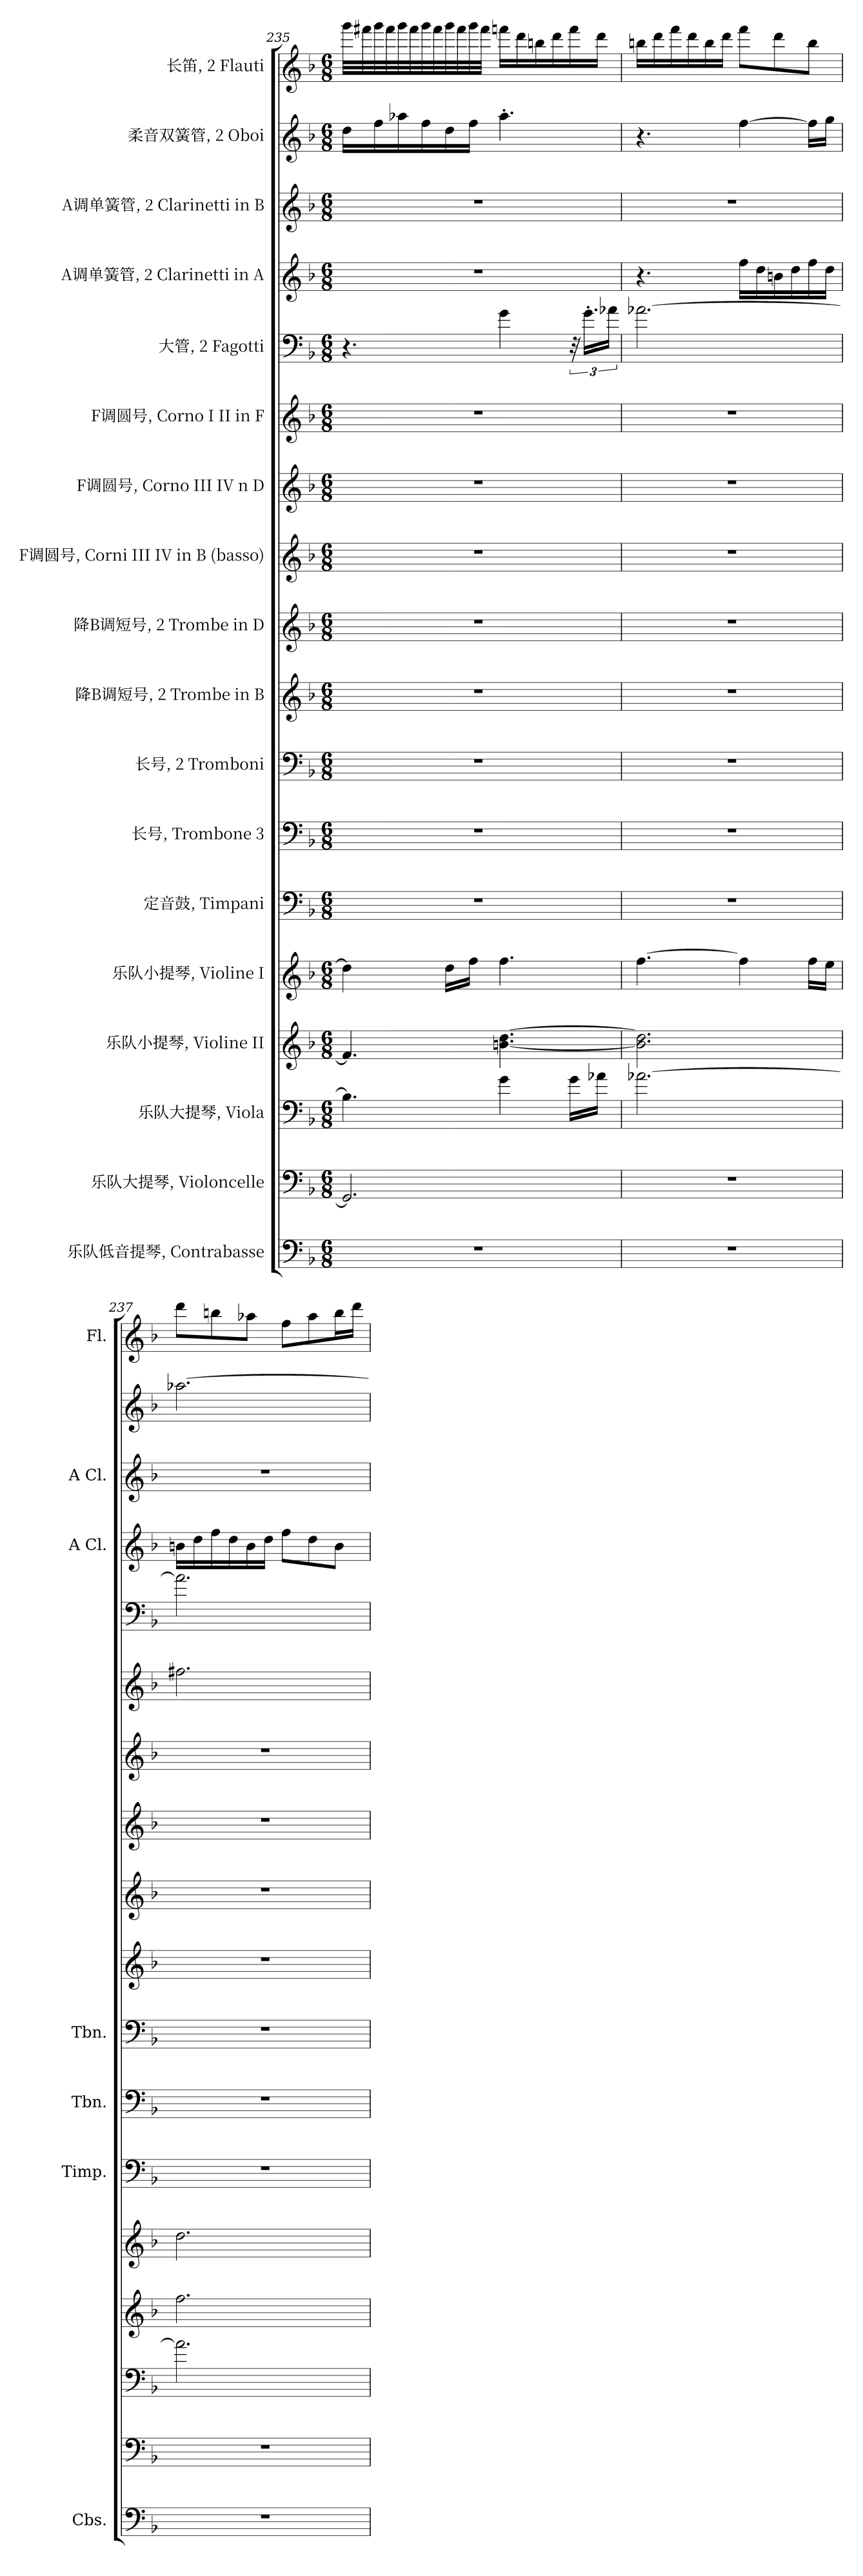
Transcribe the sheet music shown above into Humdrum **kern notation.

**kern	**kern	**kern	**kern	**kern	**kern	**kern	**kern	**kern	**kern	**kern	**kern	**kern	**kern	**kern	**kern	**kern	**kern
*part18	*part17	*part16	*part15	*part14	*part13	*part12	*part11	*part10	*part9	*part8	*part7	*part6	*part5	*part4	*part3	*part2	*part1
*staff18	*staff17	*staff16	*staff15	*staff14	*staff13	*staff12	*staff11	*staff10	*staff9	*staff8	*staff7	*staff6	*staff5	*staff4	*staff3	*staff2	*staff1
*I"乐队低音提琴, Contrabasse	*I"乐队大提琴, Violoncelle	*I"乐队大提琴, Viola	*I"乐队小提琴, Violine II	*I"乐队小提琴, Violine I	*I"定音鼓, Timpani	*I"长号, Trombone 3	*I"长号, 2 Tromboni	*I"降B调短号, 2 Trombe in B	*I"降B调短号, 2 Trombe in D	*I"F调圆号, Corni III IV in B (basso)	*I"F调圆号, Corno III IV n D	*I"F调圆号, Corno I II in F	*I"大管, 2 Fagotti	*I"A调单簧管, 2 Clarinetti in A	*I"A调单簧管, 2 Clarinetti in B	*I"柔音双簧管, 2 Oboi	*I"长笛, 2 Flauti
*I'Cbs.	*	*	*	*	*I'Timp.	*I'Tbn.	*I'Tbn.	*	*	*	*	*	*	*I'A Cl.	*I'A Cl.	*	*I'Fl.
!!LO:PB:g=z
*clefF4	*clefF4	*clefF4	*clefG2	*clefG2	*clefF4	*clefF4	*clefF4	*clefG2	*clefG2	*clefG2	*clefG2	*clefG2	*clefF4	*clefG2	*clefG2	*clefG2	*clefG2
*ITrd7c12	*	*	*	*	*	*	*	*ITrd1c2	*ITrd1c2	*ITrd4c7	*ITrd4c7	*ITrd4c7	*	*ITrd2c3	*ITrd2c3	*ITrd2c3	*
*k[b-]	*k[b-]	*k[b-]	*k[b-]	*k[b-]	*k[b-]	*k[b-]	*k[b-]	*k[b-e-a-]	*k[b-e-a-]	*k[b-e-]	*k[b-e-]	*k[b-e-]	*k[b-]	*k[f#c#]	*k[f#c#]	*k[f#c#]	*k[b-]
*M6/8	*M6/8	*M6/8	*M6/8	*M6/8	*M6/8	*M6/8	*M6/8	*M6/8	*M6/8	*M6/8	*M6/8	*M6/8	*M6/8	*M6/8	*M6/8	*M6/8	*M6/8
*MM91	*MM91	*MM91	*MM91	*MM91	*MM91	*MM91	*MM91	*MM91	*MM91	*MM91	*MM91	*MM91	*MM91	*MM91	*MM91	*MM91	*MM91
=235	=235	=235	=235	=235	=235	=235	=235	=235	=235	=235	=235	=235	=235	=235	=235	=235	=235
2.r	2.GG/]	4.B\]	4.f/]	4dd\]	2.r	2.r	2.r	2.r	2.r	2.r	2.r	2.r	4.r	2.r	2.r	16b\LL	32ggg\LLL
.	.	.	.	.	.	.	.	.	.	.	.	.	.	.	.	.	32fff#X\
.	.	.	.	.	.	.	.	.	.	.	.	.	.	.	.	16dd\	32ggg\
.	.	.	.	.	.	.	.	.	.	.	.	.	.	.	.	.	32fff#\
*	*	*	*	*	*	*	*	*	*	*	*	*	*	*	*	*	*MM95
.	.	.	.	.	.	.	.	.	.	.	.	.	.	.	.	16ffn\	32ggg\
.	.	.	.	.	.	.	.	.	.	.	.	.	.	.	.	.	32fff#\
.	.	.	.	.	.	.	.	.	.	.	.	.	.	.	.	16dd\	32ggg\
.	.	.	.	.	.	.	.	.	.	.	.	.	.	.	.	.	32fff#\
.	.	.	.	16dd\LL	.	.	.	.	.	.	.	.	.	.	.	16b\	32ggg\
.	.	.	.	.	.	.	.	.	.	.	.	.	.	.	.	.	32fff#\
.	.	.	.	16ff\JJ	.	.	.	.	.	.	.	.	.	.	.	16dd\JJ	32ggg\
.	.	.	.	.	.	.	.	.	.	.	.	.	.	.	.	.	32fff#\JJJ
*	*	*	*	*	*	*	*	*	*	*	*	*	*	*	*	*	*MM91
.	.	4g\	[4.bn\ [4.dd\	4.ff\	.	.	.	.	.	.	.	.	4g\	.	.	4.ff'\	16fffn\LL
.	.	.	.	.	.	.	.	.	.	.	.	.	.	.	.	.	16ddd\
*	*	*	*	*	*	*	*	*	*	*	*	*	*	*	*	*	*MM95
.	.	.	.	.	.	.	.	.	.	.	.	.	.	.	.	.	16bbn\
.	.	.	.	.	.	.	.	.	.	.	.	.	.	.	.	.	16ddd\
.	.	16g\LL	.	.	.	.	.	.	.	.	.	.	48r	.	.	.	16fff\
.	.	.	.	.	.	.	.	.	.	.	.	.	24.g'\LL	.	.	.	.
.	.	16a-X\JJ	.	.	.	.	.	.	.	.	.	.	.	.	.	.	16ddd\JJ
.	.	.	.	.	.	.	.	.	.	.	.	.	24a-X\JJ	.	.	.	.
=236	=236	=236	=236	=236	=236	=236	=236	=236	=236	=236	=236	=236	=236	=236	=236	=236	=236
*	*	*	*	*	*	*	*	*	*	*	*	*	*	*	*	*	*MM91
2.r	2.r	[2.a-X\	2.b\] 2.dd\]	[4.ff\	2.r	2.r	2.r	2.r	2.r	2.r	2.r	2.r	[2.a-X\	4.r	2.r	4.r	16bbn\LL
.	.	.	.	.	.	.	.	.	.	.	.	.	.	.	.	.	16ddd\
*	*	*	*	*	*	*	*	*	*	*	*	*	*	*	*	*	*MM95
.	.	.	.	.	.	.	.	.	.	.	.	.	.	.	.	.	16fff\
.	.	.	.	.	.	.	.	.	.	.	.	.	.	.	.	.	16ddd\
.	.	.	.	.	.	.	.	.	.	.	.	.	.	.	.	.	16bb\
.	.	.	.	.	.	.	.	.	.	.	.	.	.	.	.	.	16ddd\JJ
*	*	*	*	*	*	*	*	*	*	*	*	*	*	*	*	*	*MM90
.	.	.	.	4ff\]	.	.	.	.	.	.	.	.	.	16dd\LL	.	[4dd\	8fff\L
.	.	.	.	.	.	.	.	.	.	.	.	.	.	16b\	.	.	.
*	*	*	*	*	*	*	*	*	*	*	*	*	*	*	*	*	*MM95
.	.	.	.	.	.	.	.	.	.	.	.	.	.	16g#X\	.	.	8ddd\
.	.	.	.	.	.	.	.	.	.	.	.	.	.	16b\	.	.	.
.	.	.	.	16ff\LL	.	.	.	.	.	.	.	.	.	16dd\	.	16dd\LL]	8bb\J
.	.	.	.	16ee\JJ	.	.	.	.	.	.	.	.	.	16b\JJ	.	16ee\JJ	.
!!LO:PB:g=z
=237	=237	=237	=237	=237	=237	=237	=237	=237	=237	=237	=237	=237	=237	=237	=237	=237	=237
*	*	*	*	*	*	*	*	*	*	*	*	*	*	*	*	*	*MM90
2.r	2.r	2.a-\]	2.ff\	2.dd\	2.r	2.r	2.r	2.r	2.r	2.r	2.r	2.bn\	2.a-\]	16g#X\LL	2.r	[2.ffn\	8ddd\L
.	.	.	.	.	.	.	.	.	.	.	.	.	.	16b\	.	.	.
*	*	*	*	*	*	*	*	*	*	*	*	*	*	*	*	*	*MM94
.	.	.	.	.	.	.	.	.	.	.	.	.	.	16dd\	.	.	8bbn\
.	.	.	.	.	.	.	.	.	.	.	.	.	.	16b\	.	.	.
.	.	.	.	.	.	.	.	.	.	.	.	.	.	16g#\	.	.	8aa-X\J
.	.	.	.	.	.	.	.	.	.	.	.	.	.	16b\JJ	.	.	.
*	*	*	*	*	*	*	*	*	*	*	*	*	*	*	*	*	*MM90
.	.	.	.	.	.	.	.	.	.	.	.	.	.	8dd\L	.	.	8ff\L
*	*	*	*	*	*	*	*	*	*	*	*	*	*	*	*	*	*MM93
.	.	.	.	.	.	.	.	.	.	.	.	.	.	8b\	.	.	8aa-\
.	.	.	.	.	.	.	.	.	.	.	.	.	.	8g#\J	.	.	16bb\L
.	.	.	.	.	.	.	.	.	.	.	.	.	.	.	.	.	16ddd\JJ
=	=	=	=	=	=	=	=	=	=	=	=	=	=	=	=	=	=
*-	*-	*-	*-	*-	*-	*-	*-	*-	*-	*-	*-	*-	*-	*-	*-	*-	*-
